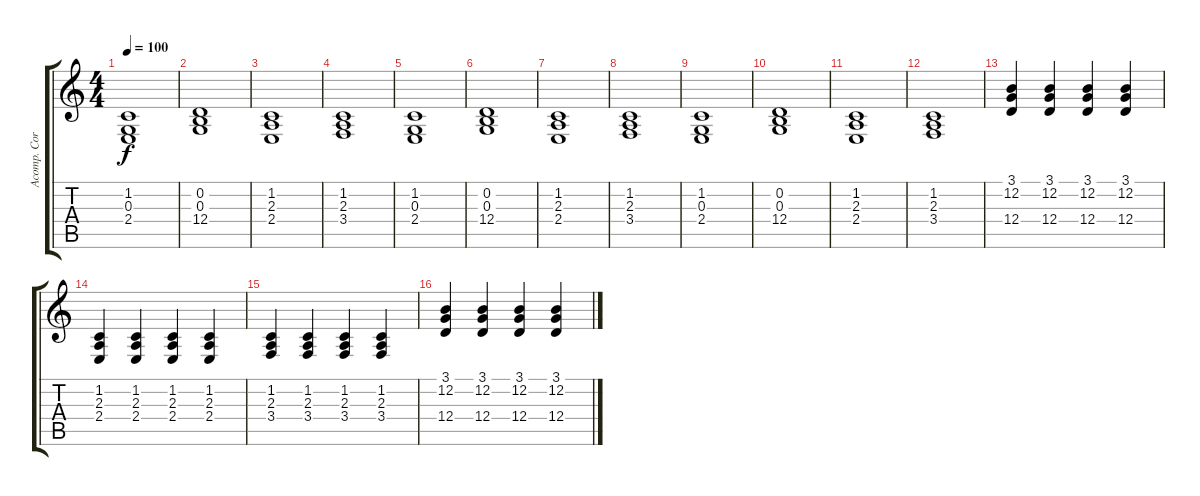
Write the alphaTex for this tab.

\track ("Acomp. Cordas" "Acomp. Cor") {instrument stringensemble1}
\staff {score tabs}
\tuning (E4 B3 G3 D3 A2 E2) {hide}
\ts (4 4)
\tempo 100
\clef g2
\ks c
(1.2 0.3 2.4).1{dy f} |
(0.2 0.3 12.4).1 |
(1.2 2.3 2.4).1 |
(1.2 2.3 3.4).1 |
(1.2 0.3 2.4).1 |
(0.2 0.3 12.4).1 |
(1.2 2.3 2.4).1 |
(1.2 2.3 3.4).1 |
(1.2 0.3 2.4).1 |
(0.2 0.3 12.4).1 |
(1.2 2.3 2.4).1 |
(1.2 2.3 3.4).1 |
(3.1 12.2 12.4).4 (3.1 12.2 12.4).4 (3.1 12.2 12.4).4 (3.1 12.2 12.4).4 |
(1.2 2.3 2.4).4 (1.2 2.3 2.4).4 (1.2 2.3 2.4).4 (1.2 2.3 2.4).4 |
(1.2 2.3 3.4).4 (1.2 2.3 3.4).4 (1.2 2.3 3.4).4 (1.2 2.3 3.4).4 |
(3.1 12.2 12.4).4 (3.1 12.2 12.4).4 (3.1 12.2 12.4).4 (3.1 12.2 12.4).4
